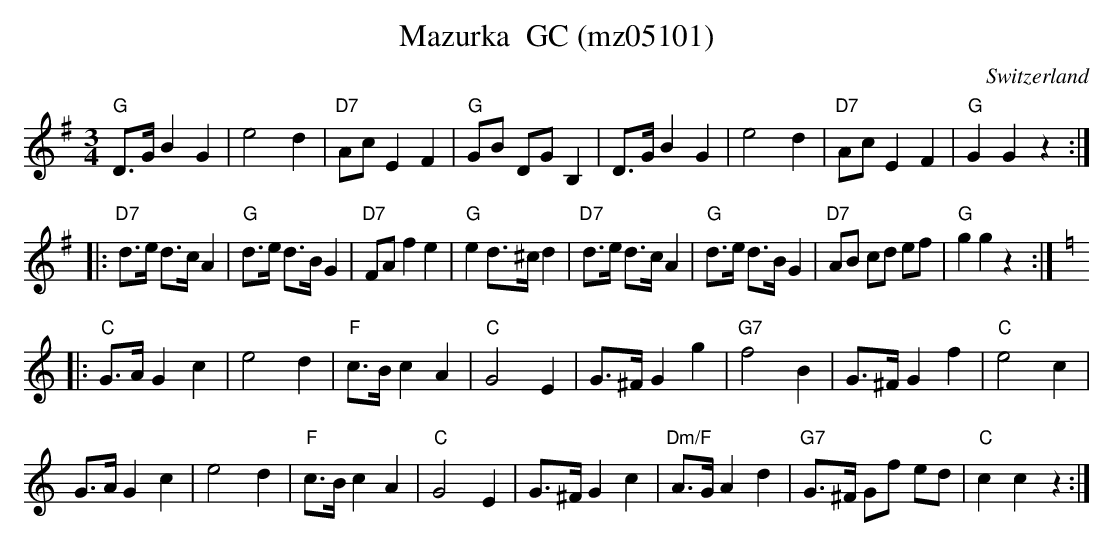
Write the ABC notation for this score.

X:1
T:Mazurka  GC (mz05101)
M:3/4
L:1/8
O:Switzerland
K:G major
"G"D>GB2G2 | e4d2 | "D7"AcE2F2 | "G"GB DGB,2 | D>GB2G2 | e4d2 | "D7"AcE2F2 | "G"G2G2z2::
"D7"d>e d>cA2 | "G"d>e d>BG2 | "D7"FAf2e2 | "G"e2 d>^cd2 | "D7"d>e d>cA2 | "G"d>e d>BG2 | "D7"AB cd ef | "G"g2g2z2 :: [K:C]
"C"G>AG2c2 | e4d2 | "F"c>Bc2A2 | "C"G4E2 | G>^FG2g2 | "G7"f4B2 | G>^FG2f2 | "C"e4c2 |
G>AG2c2 | e4d2 | "F"c>Bc2A2 | "C"G4E2 | G>^FG2c2 | "Dm/F"A>GA2d2 | "G7"G>^F Gf ed | "C"c2c2z2 :|
